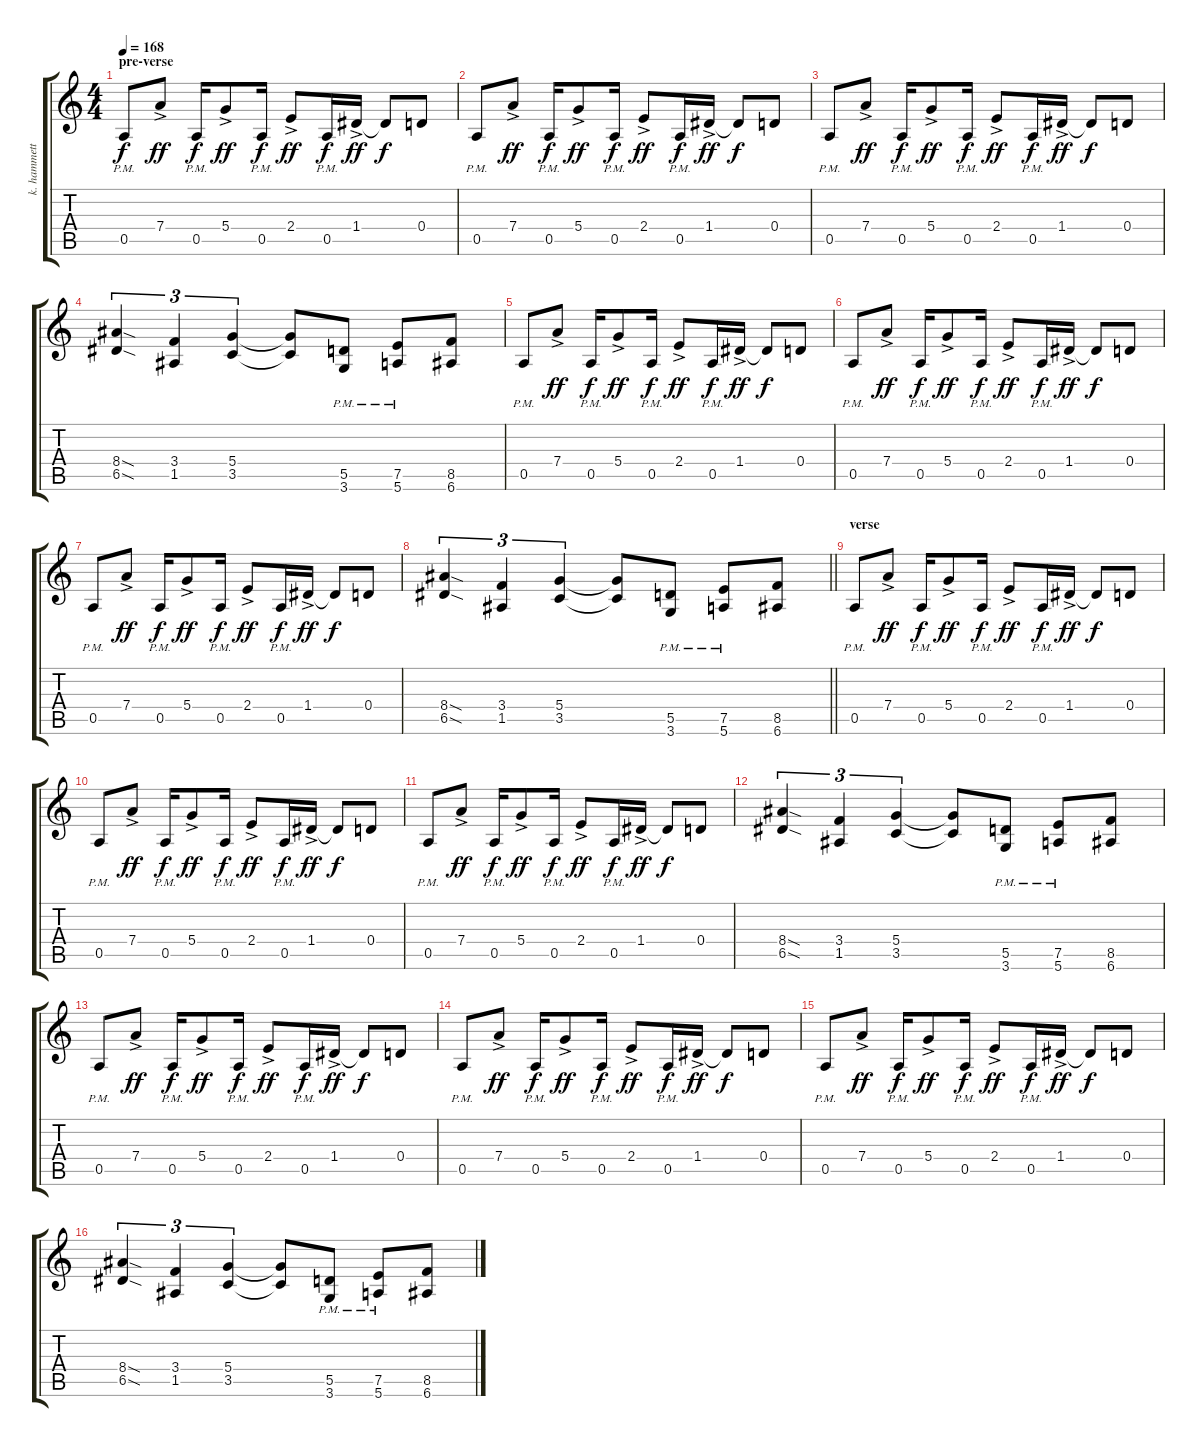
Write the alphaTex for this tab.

\track ("k. hammett - rhythm guitar" "k. hammett") {instrument distortionguitar}
\staff {score tabs}
\tuning (E4 B3 G3 D3 A2 E2) {hide}
\ts (4 4)
\section ("" "pre-verse")
\tempo 168
\clef g2
\ks c
0.5{pm}.8{dy f} 7.4{ac}.8{dy ff} 0.5{pm}.16{dy f} 5.4{ac}.8{dy ff} 0.5{pm}.16{dy f} 2.4{ac}.8{dy ff} 0.5{pm}.16{dy f} 1.4{ac}.16{dy ff} 1.4{t}.8{dy f} 0.4.8 |
0.5{pm}.8 7.4{ac}.8{dy ff} 0.5{pm}.16{dy f} 5.4{ac}.8{dy ff} 0.5{pm}.16{dy f} 2.4{ac}.8{dy ff} 0.5{pm}.16{dy f} 1.4{ac}.16{dy ff} 1.4{t}.8{dy f} 0.4.8 |
0.5{pm}.8 7.4{ac}.8{dy ff} 0.5{pm}.16{dy f} 5.4{ac}.8{dy ff} 0.5{pm}.16{dy f} 2.4{ac}.8{dy ff} 0.5{pm}.16{dy f} 1.4{ac}.16{dy ff} 1.4{t}.8{dy f} 0.4.8 |
(8.4{sod} 6.5{sod}).4{tu (3 2)} (3.4 1.5).4{tu (3 2)} (5.4 3.5).4{tu (3 2)} (5.4{t} 3.5{t}).8 (5.5{pm} 3.6{pm}).8 (7.5{pm} 5.6{pm}).8 (8.5 6.6).8 |
0.5{pm}.8 7.4{ac}.8{dy ff} 0.5{pm}.16{dy f} 5.4{ac}.8{dy ff} 0.5{pm}.16{dy f} 2.4{ac}.8{dy ff} 0.5{pm}.16{dy f} 1.4{ac}.16{dy ff} 1.4{t}.8{dy f} 0.4.8 |
0.5{pm}.8 7.4{ac}.8{dy ff} 0.5{pm}.16{dy f} 5.4{ac}.8{dy ff} 0.5{pm}.16{dy f} 2.4{ac}.8{dy ff} 0.5{pm}.16{dy f} 1.4{ac}.16{dy ff} 1.4{t}.8{dy f} 0.4.8 |
0.5{pm}.8 7.4{ac}.8{dy ff} 0.5{pm}.16{dy f} 5.4{ac}.8{dy ff} 0.5{pm}.16{dy f} 2.4{ac}.8{dy ff} 0.5{pm}.16{dy f} 1.4{ac}.16{dy ff} 1.4{t}.8{dy f} 0.4.8 |
\barLineRight lightlight
(8.4{sod} 6.5{sod}).4{tu (3 2)} (3.4 1.5).4{tu (3 2)} (5.4 3.5).4{tu (3 2)} (5.4{t} 3.5{t}).8 (5.5{pm} 3.6{pm}).8 (7.5{pm} 5.6{pm}).8 (8.5 6.6).8 |
\section ("" "verse")
0.5{pm}.8 7.4{ac}.8{dy ff} 0.5{pm}.16{dy f} 5.4{ac}.8{dy ff} 0.5{pm}.16{dy f} 2.4{ac}.8{dy ff} 0.5{pm}.16{dy f} 1.4{ac}.16{dy ff} 1.4{t}.8{dy f} 0.4.8 |
0.5{pm}.8 7.4{ac}.8{dy ff} 0.5{pm}.16{dy f} 5.4{ac}.8{dy ff} 0.5{pm}.16{dy f} 2.4{ac}.8{dy ff} 0.5{pm}.16{dy f} 1.4{ac}.16{dy ff} 1.4{t}.8{dy f} 0.4.8 |
0.5{pm}.8 7.4{ac}.8{dy ff} 0.5{pm}.16{dy f} 5.4{ac}.8{dy ff} 0.5{pm}.16{dy f} 2.4{ac}.8{dy ff} 0.5{pm}.16{dy f} 1.4{ac}.16{dy ff} 1.4{t}.8{dy f} 0.4.8 |
(8.4{sod} 6.5{sod}).4{tu (3 2)} (3.4 1.5).4{tu (3 2)} (5.4 3.5).4{tu (3 2)} (5.4{t} 3.5{t}).8 (5.5{pm} 3.6{pm}).8 (7.5{pm} 5.6{pm}).8 (8.5 6.6).8 |
0.5{pm}.8 7.4{ac}.8{dy ff} 0.5{pm}.16{dy f} 5.4{ac}.8{dy ff} 0.5{pm}.16{dy f} 2.4{ac}.8{dy ff} 0.5{pm}.16{dy f} 1.4{ac}.16{dy ff} 1.4{t}.8{dy f} 0.4.8 |
0.5{pm}.8 7.4{ac}.8{dy ff} 0.5{pm}.16{dy f} 5.4{ac}.8{dy ff} 0.5{pm}.16{dy f} 2.4{ac}.8{dy ff} 0.5{pm}.16{dy f} 1.4{ac}.16{dy ff} 1.4{t}.8{dy f} 0.4.8 |
0.5{pm}.8 7.4{ac}.8{dy ff} 0.5{pm}.16{dy f} 5.4{ac}.8{dy ff} 0.5{pm}.16{dy f} 2.4{ac}.8{dy ff} 0.5{pm}.16{dy f} 1.4{ac}.16{dy ff} 1.4{t}.8{dy f} 0.4.8 |
(8.4{sod} 6.5{sod}).4{tu (3 2)} (3.4 1.5).4{tu (3 2)} (5.4 3.5).4{tu (3 2)} (5.4{t} 3.5{t}).8 (5.5{pm} 3.6{pm}).8 (7.5{pm} 5.6{pm}).8 (8.5 6.6).8
